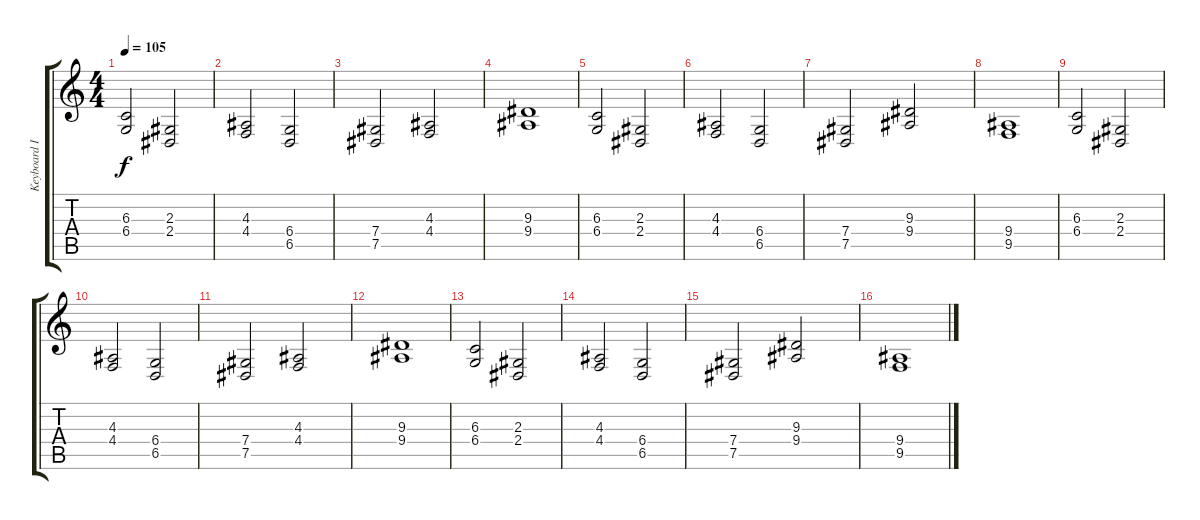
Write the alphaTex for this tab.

\track ("Keyboard II" "Keyboard I") {instrument stringensemble1}
\staff {score tabs}
\tuning (Eb4 Bb3 Gb3 Db3 Ab2 Eb2) {hide}
\ts (4 4)
\tempo 105
\clef g2
\ks c
(6.3 6.4).2{dy f} (2.3 2.4).2 |
(4.3 4.4).2 (6.4 6.5).2 |
(7.4 7.5).2 (4.3 4.4).2 |
(9.3 9.4).1 |
(6.3 6.4).2 (2.3 2.4).2 |
(4.3 4.4).2 (6.4 6.5).2 |
(7.4 7.5).2 (9.3 9.4).2 |
(9.4 9.5).1 |
(6.3 6.4).2 (2.3 2.4).2 |
(4.3 4.4).2 (6.4 6.5).2 |
(7.4 7.5).2 (4.3 4.4).2 |
(9.3 9.4).1 |
(6.3 6.4).2 (2.3 2.4).2 |
(4.3 4.4).2 (6.4 6.5).2 |
(7.4 7.5).2 (9.3 9.4).2 |
(9.4 9.5).1
